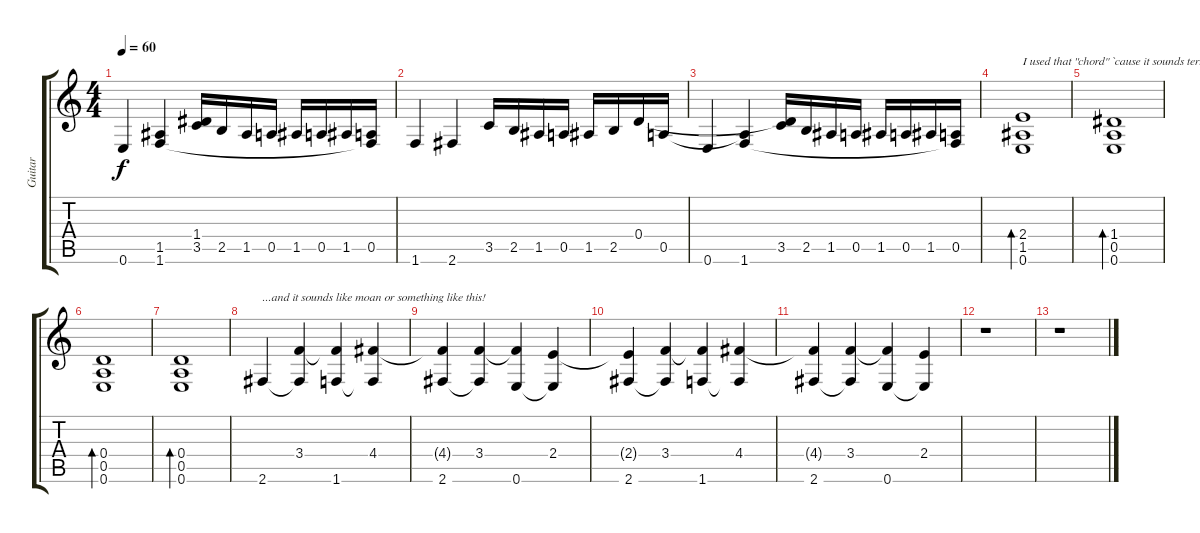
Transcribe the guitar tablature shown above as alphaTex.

\track ("Guitar" "Guitar") {instrument acousticguitarsteel}
\staff {score tabs}
\tuning (E4 B3 G3 D3 A2 E2) {hide}
\ts (4 4)
\tempo 60
\clef g2
\ks c
0.6.4{dy f} (1.5{t} 1.6).4 (1.4{t} 3.5).16 2.5.16 1.5.16 0.5.16 1.5.16 0.5.16 1.5.16 (0.5 1.6{t}).16 |
1.6.4 2.6.4 3.5.16 2.5.16 1.5.16 0.5.16 1.5.16 2.5.16 0.4.16 0.5.16 |
0.6.4 (0.5{t} 1.6).4 (0.4{t} 3.5).16 2.5.16 1.5.16 0.5.16 1.5.16 0.5.16 1.5.16 (0.5 1.6{t}).16 |
(2.4 1.5 0.6).1{bd 60 txt "I used that \"chord\" `cause it sounds terrible..."} |
(1.4 0.5 0.6).1{bd 60} |
(0.4 0.5 0.6).1{bd 60} |
(0.4 0.5 0.6).1{bd 60} |
2.6.4{txt "...and it sounds like moan or something like this!"} (3.4 2.6{t}).4 (3.4{t} 1.6).4 (4.4 1.6{t}).4 |
(4.4{t} 2.6).4{volume 0} (3.4 2.6{t}).4 (3.4{t} 0.6).4 (2.4 0.6{t}).4 |
(2.4{t} 2.6).4 (3.4 2.6{t}).4 (3.4{t} 1.6).4 (4.4 1.6{t}).4 |
(4.4{t} 2.6).4 (3.4 2.6{t}).4 (3.4{t} 0.6).4 (2.4 0.6{t}).4 |
r.1 |
r.1
